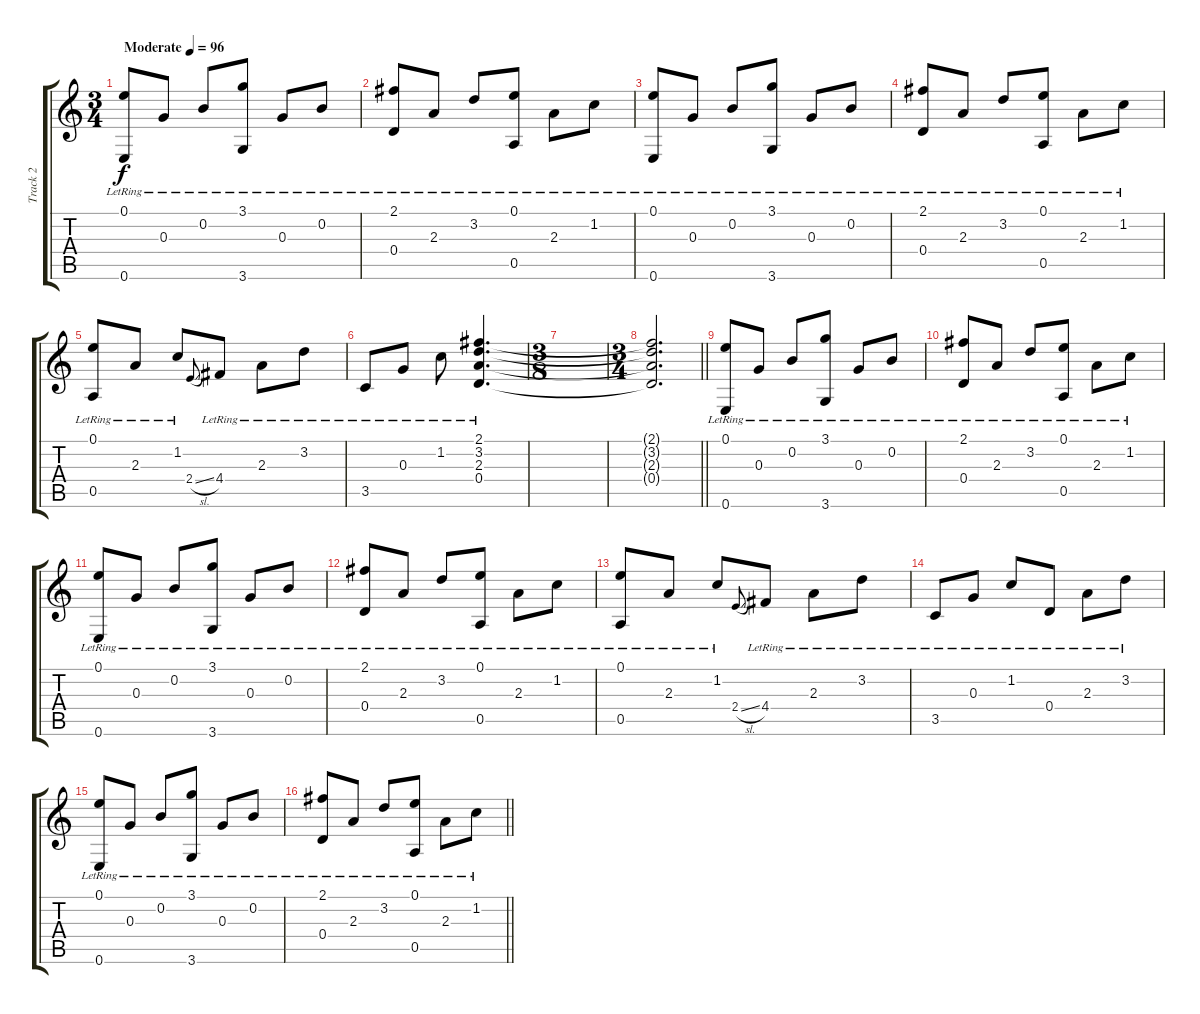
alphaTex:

\track ("Track 2" "Track 2") {instrument electricguitarclean}
\staff {score tabs}
\tuning (E4 B3 G3 D3 A2 E2) {hide}
\ts (3 4)
\tempo (96 "Moderate")
\clef g2
\ks c
(0.1{lr} 0.6{lr}).8{dy f instrument electricguitarclean} 0.3{lr}.8 0.2{lr}.8 (3.1{lr} 3.6{lr}).8 0.3{lr}.8 0.2{lr}.8 |
(2.1{lr} 0.4{lr}).8 2.3{lr}.8 3.2{lr}.8 (0.1{lr} 0.5{lr}).8 2.3{lr}.8 1.2{lr}.8 |
(0.1{lr} 0.6{lr}).8 0.3{lr}.8 0.2{lr}.8 (3.1{lr} 3.6{lr}).8 0.3{lr}.8 0.2{lr}.8 |
(2.1{lr} 0.4{lr}).8 2.3{lr}.8 3.2{lr}.8 (0.1{lr} 0.5{lr}).8 2.3{lr}.8 1.2{lr}.8 |
(0.1{lr} 0.5{lr}).8 2.3{lr}.8 1.2{lr}.8 2.4{sl}.8{gr onbeat} 4.4{lr}.8 2.3{lr}.8 3.2{lr}.8 |
3.5{lr}.8 0.3{lr}.8 1.2{lr}.8 (2.1{lr} 3.2{lr} 2.3{lr} 0.4{lr}).4{d} |
\ts (3 8)
|
\ts (3 4)
\barLineRight lightlight
(2.1{t} 3.2{t} 2.3{t} 0.4{t}).2{d} |
(0.1{lr} 0.6{lr}).8 0.3{lr}.8 0.2{lr}.8 (3.1{lr} 3.6{lr}).8 0.3{lr}.8 0.2{lr}.8 |
(2.1{lr} 0.4{lr}).8 2.3{lr}.8 3.2{lr}.8 (0.1{lr} 0.5{lr}).8 2.3{lr}.8 1.2{lr}.8 |
(0.1{lr} 0.6{lr}).8 0.3{lr}.8 0.2{lr}.8 (3.1{lr} 3.6{lr}).8 0.3{lr}.8 0.2{lr}.8 |
(2.1{lr} 0.4{lr}).8 2.3{lr}.8 3.2{lr}.8 (0.1{lr} 0.5{lr}).8 2.3{lr}.8 1.2{lr}.8 |
(0.1{lr} 0.5{lr}).8 2.3{lr}.8 1.2{lr}.8 2.4{sl}.8{gr onbeat} 4.4{lr}.8 2.3{lr}.8 3.2{lr}.8 |
3.5{lr}.8 0.3{lr}.8 1.2{lr}.8 0.4{lr}.8 2.3{lr}.8 3.2{lr}.8 |
(0.1{lr} 0.6{lr}).8 0.3{lr}.8 0.2{lr}.8 (3.1{lr} 3.6{lr}).8 0.3{lr}.8 0.2{lr}.8 |
\barLineRight lightlight
(2.1{lr} 0.4{lr}).8 2.3{lr}.8 3.2{lr}.8 (0.1{lr} 0.5{lr}).8 2.3{lr}.8 1.2{lr}.8
